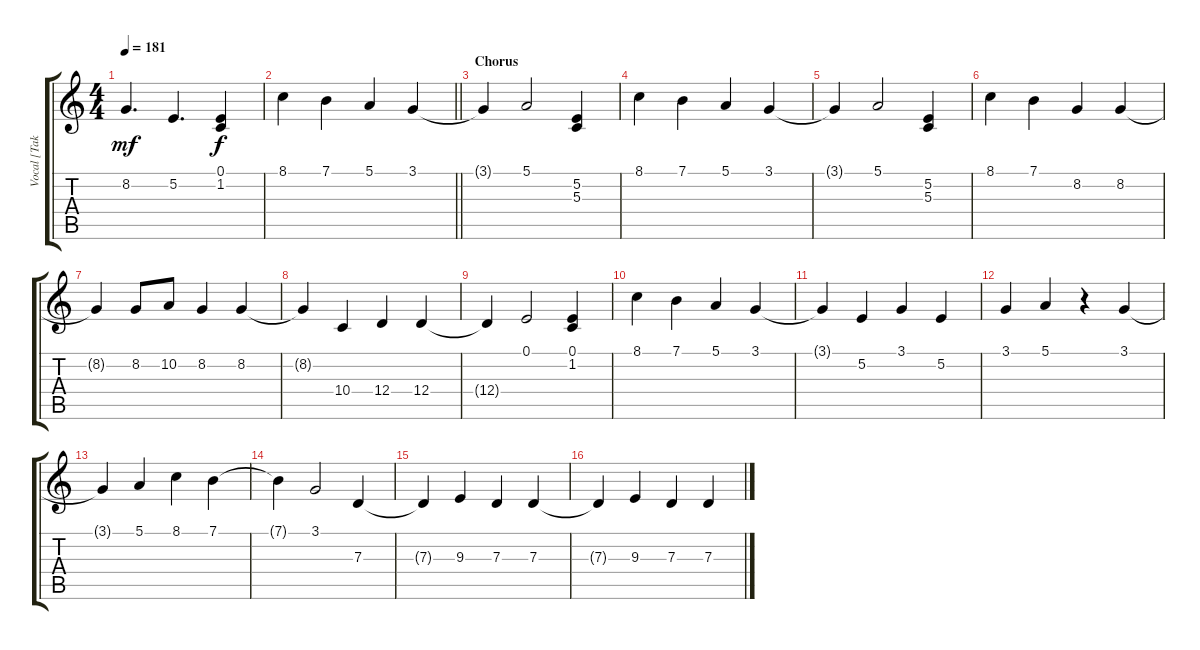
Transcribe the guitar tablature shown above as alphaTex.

\track ("Vocal [Taka]" "Vocal [Tak") {instrument recorder}
\staff {score tabs}
\tuning (E4 B3 G3 D3 A2 E2) {hide}
\ts (4 4)
\tempo 181
\clef g2
\ks c
8.2.4{d dy mf} 5.2.4{d} (0.1 1.2).4{dy f} |
\barLineRight lightlight
8.1.4 7.1.4 5.1.4 3.1.4 |
\section ("" "Chorus")
3.1{t}.4 5.1.2 (5.2 5.3).4 |
8.1.4 7.1.4 5.1.4 3.1.4 |
3.1{t}.4 5.1.2 (5.2 5.3).4 |
8.1.4 7.1.4 8.2.4 8.2.4 |
8.2{t}.4 8.2.8 10.2.8 8.2.4 8.2.4 |
8.2{t}.4 10.4.4 12.4.4 12.4.4 |
12.4{t}.4 0.1.2 (0.1 1.2).4 |
8.1.4 7.1.4 5.1.4 3.1.4 |
3.1{t}.4 5.2.4 3.1.4 5.2.4 |
3.1.4 5.1.4 r.4 3.1.4 |
3.1{t}.4 5.1.4 8.1.4 7.1.4 |
7.1{t}.4 3.1.2 7.3.4 |
7.3{t}.4 9.3.4 7.3.4 7.3.4 |
7.3{t}.4 9.3.4 7.3.4 7.3.4
